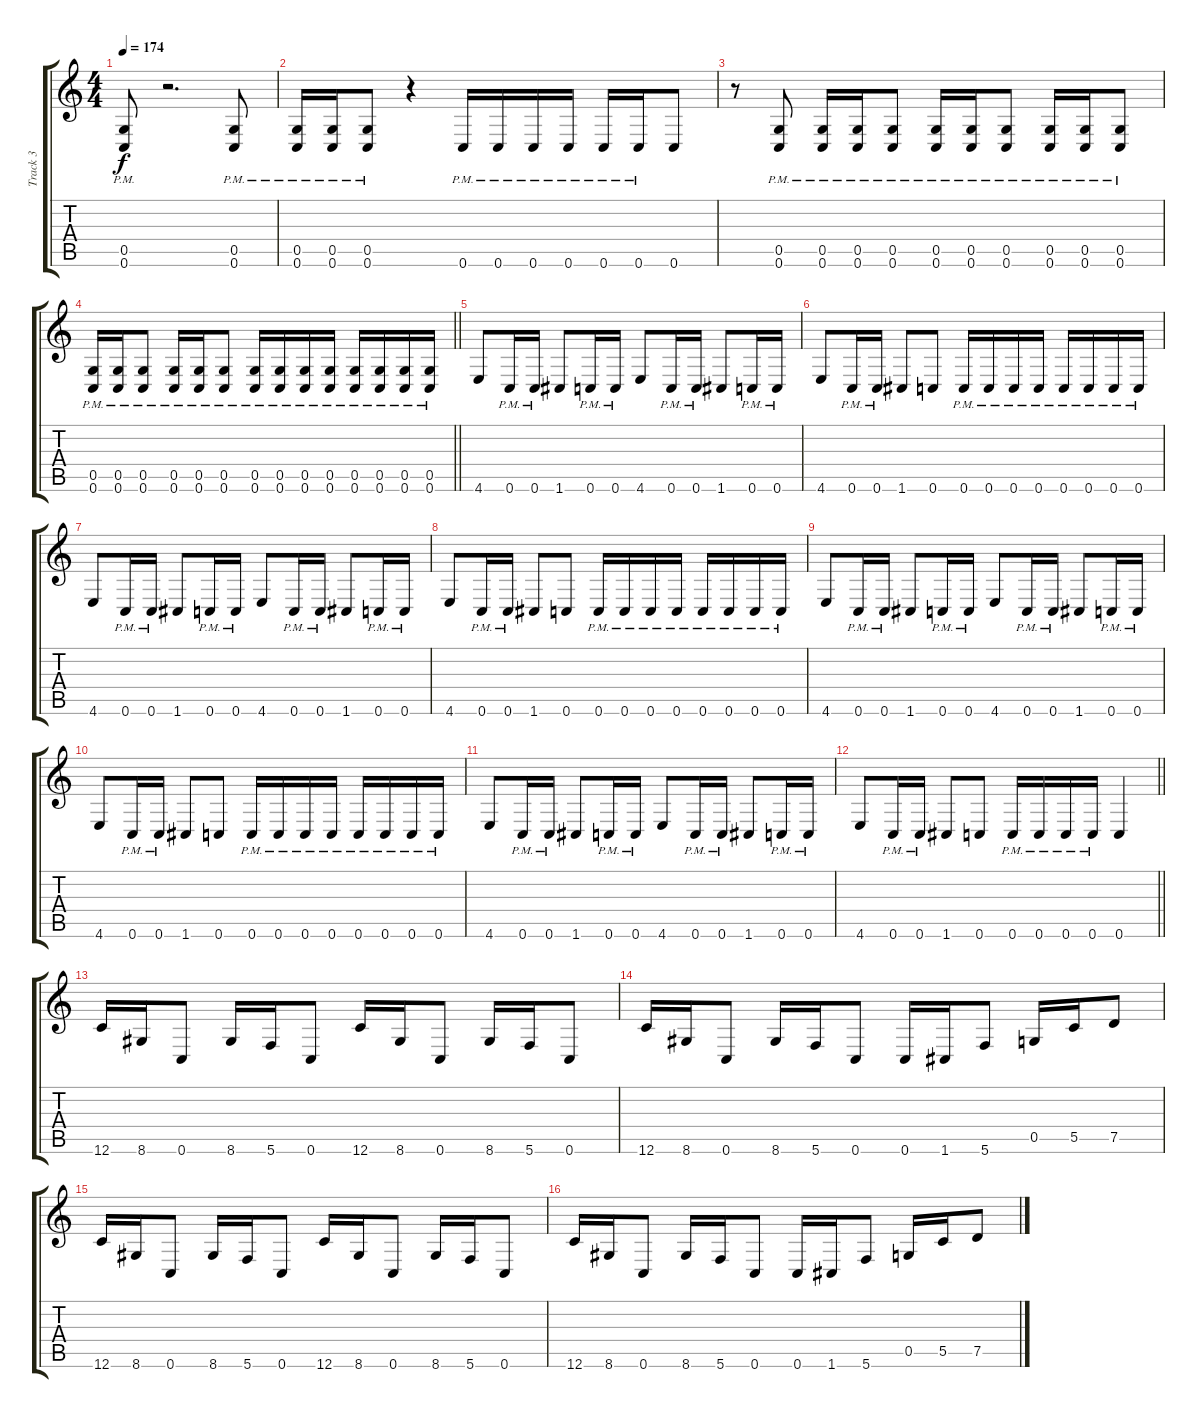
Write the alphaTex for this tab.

\track ("Track 3" "Track 3") {instrument distortionguitar}
\staff {score tabs}
\tuning (D4 A3 F3 C3 G2 C2) {hide}
\ts (4 4)
\tempo 174
\clef g2
\ks c
(0.5{pm} 0.6{pm}).8{dy f} r.2{d} (0.5{pm} 0.6{pm}).8 |
(0.5{pm} 0.6{pm}).16 (0.5{pm} 0.6{pm}).16 (0.5{pm} 0.6{pm}).8 r.4 0.6{pm}.16 0.6{pm}.16 0.6{pm}.16 0.6{pm}.16 0.6{pm}.16 0.6{pm}.16 0.6.8 |
r.8 (0.5{pm} 0.6{pm}).8 (0.5{pm} 0.6{pm}).16 (0.5{pm} 0.6{pm}).16 (0.5{pm} 0.6{pm}).8 (0.5{pm} 0.6{pm}).16 (0.5{pm} 0.6{pm}).16 (0.5{pm} 0.6{pm}).8 (0.5{pm} 0.6{pm}).16 (0.5{pm} 0.6{pm}).16 (0.5{pm} 0.6{pm}).8 |
\barLineRight lightlight
(0.5{pm} 0.6{pm}).16 (0.5{pm} 0.6{pm}).16 (0.5{pm} 0.6{pm}).8 (0.5{pm} 0.6{pm}).16 (0.5{pm} 0.6{pm}).16 (0.5{pm} 0.6{pm}).8 (0.5{pm} 0.6{pm}).16 (0.5{pm} 0.6{pm}).16 (0.5{pm} 0.6{pm}).16 (0.5{pm} 0.6{pm}).16 (0.5{pm} 0.6{pm}).16 (0.5{pm} 0.6{pm}).16 (0.5{pm} 0.6{pm}).16 (0.5{pm} 0.6{pm}).16 |
\section ("" "")
4.6.8 0.6{pm}.16 0.6{pm}.16 1.6.8 0.6{pm}.16 0.6{pm}.16 4.6.8 0.6{pm}.16 0.6{pm}.16 1.6.8 0.6{pm}.16 0.6{pm}.16 |
4.6.8 0.6{pm}.16 0.6{pm}.16 1.6.8 0.6.8 0.6{pm}.16 0.6{pm}.16 0.6{pm}.16 0.6{pm}.16 0.6{pm}.16 0.6{pm}.16 0.6{pm}.16 0.6{pm}.16 |
4.6.8 0.6{pm}.16 0.6{pm}.16 1.6.8 0.6{pm}.16 0.6{pm}.16 4.6.8 0.6{pm}.16 0.6{pm}.16 1.6.8 0.6{pm}.16 0.6{pm}.16 |
4.6.8 0.6{pm}.16 0.6{pm}.16 1.6.8 0.6.8 0.6{pm}.16 0.6{pm}.16 0.6{pm}.16 0.6{pm}.16 0.6{pm}.16 0.6{pm}.16 0.6{pm}.16 0.6{pm}.16 |
4.6.8 0.6{pm}.16 0.6{pm}.16 1.6.8 0.6{pm}.16 0.6{pm}.16 4.6.8 0.6{pm}.16 0.6{pm}.16 1.6.8 0.6{pm}.16 0.6{pm}.16 |
4.6.8 0.6{pm}.16 0.6{pm}.16 1.6.8 0.6.8 0.6{pm}.16 0.6{pm}.16 0.6{pm}.16 0.6{pm}.16 0.6{pm}.16 0.6{pm}.16 0.6{pm}.16 0.6{pm}.16 |
4.6.8 0.6{pm}.16 0.6{pm}.16 1.6.8 0.6{pm}.16 0.6{pm}.16 4.6.8 0.6{pm}.16 0.6{pm}.16 1.6.8 0.6{pm}.16 0.6{pm}.16 |
\barLineRight lightlight
4.6.8 0.6{pm}.16 0.6{pm}.16 1.6.8 0.6.8 0.6{pm}.16 0.6{pm}.16 0.6{pm}.16 0.6{pm}.16 0.6.4 |
\section ("" "")
12.6.16 8.6.16 0.6.8 8.6.16 5.6.16 0.6.8 12.6.16 8.6.16 0.6.8 8.6.16 5.6.16 0.6.8 |
12.6.16 8.6.16 0.6.8 8.6.16 5.6.16 0.6.8 0.6.16 1.6.16 5.6.8 0.5.16 5.5.16 7.5.8 |
12.6.16 8.6.16 0.6.8 8.6.16 5.6.16 0.6.8 12.6.16 8.6.16 0.6.8 8.6.16 5.6.16 0.6.8 |
12.6.16 8.6.16 0.6.8 8.6.16 5.6.16 0.6.8 0.6.16 1.6.16 5.6.8 0.5.16 5.5.16 7.5.8
